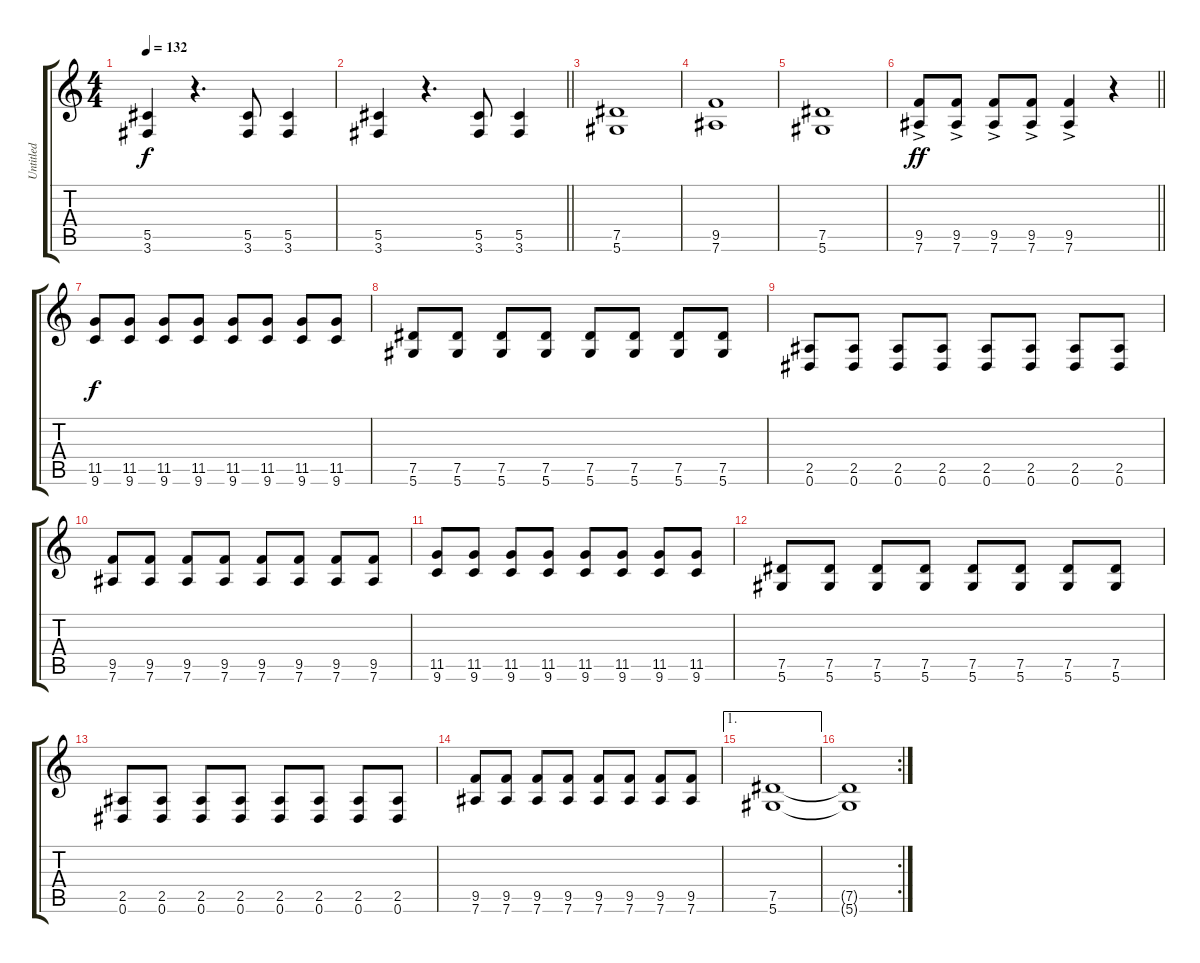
\track ("Untitled" "Untitled") {instrument overdrivenguitar}
\staff {score tabs}
\tuning (Eb4 Bb3 Gb3 Db3 Ab2 Eb2) {hide}
\ts (4 4)
\tempo 132
\clef g2
\ks c
(5.5 3.6).4{dy f} r.4{d} (5.5 3.6).8 (5.5 3.6).4 |
\barLineRight lightlight
(5.5 3.6).4 r.4{d} (5.5 3.6).8 (5.5 3.6).4 |
(7.5 5.6).1 |
(9.5 7.6).1 |
(7.5 5.6).1 |
\barLineRight lightlight
(9.5{ac} 7.6{ac}).8{dy ff} (9.5{ac} 7.6{ac}).8 (9.5{ac} 7.6{ac}).8 (9.5{ac} 7.6{ac}).8 (9.5{ac} 7.6{ac}).4 r.4 |
(11.5 9.6).8{dy f} (11.5 9.6).8 (11.5 9.6).8 (11.5 9.6).8 (11.5 9.6).8 (11.5 9.6).8 (11.5 9.6).8 (11.5 9.6).8 |
(7.5 5.6).8 (7.5 5.6).8 (7.5 5.6).8 (7.5 5.6).8 (7.5 5.6).8 (7.5 5.6).8 (7.5 5.6).8 (7.5 5.6).8 |
(2.5 0.6).8 (2.5 0.6).8 (2.5 0.6).8 (2.5 0.6).8 (2.5 0.6).8 (2.5 0.6).8 (2.5 0.6).8 (2.5 0.6).8 |
(9.5 7.6).8 (9.5 7.6).8 (9.5 7.6).8 (9.5 7.6).8 (9.5 7.6).8 (9.5 7.6).8 (9.5 7.6).8 (9.5 7.6).8 |
(11.5 9.6).8 (11.5 9.6).8 (11.5 9.6).8 (11.5 9.6).8 (11.5 9.6).8 (11.5 9.6).8 (11.5 9.6).8 (11.5 9.6).8 |
(7.5 5.6).8 (7.5 5.6).8 (7.5 5.6).8 (7.5 5.6).8 (7.5 5.6).8 (7.5 5.6).8 (7.5 5.6).8 (7.5 5.6).8 |
(2.5 0.6).8 (2.5 0.6).8 (2.5 0.6).8 (2.5 0.6).8 (2.5 0.6).8 (2.5 0.6).8 (2.5 0.6).8 (2.5 0.6).8 |
(9.5 7.6).8 (9.5 7.6).8 (9.5 7.6).8 (9.5 7.6).8 (9.5 7.6).8 (9.5 7.6).8 (9.5 7.6).8 (9.5 7.6).8 |
\ae 1
(7.5 5.6).1 |
\rc 2
(7.5{t} 5.6{t}).1
